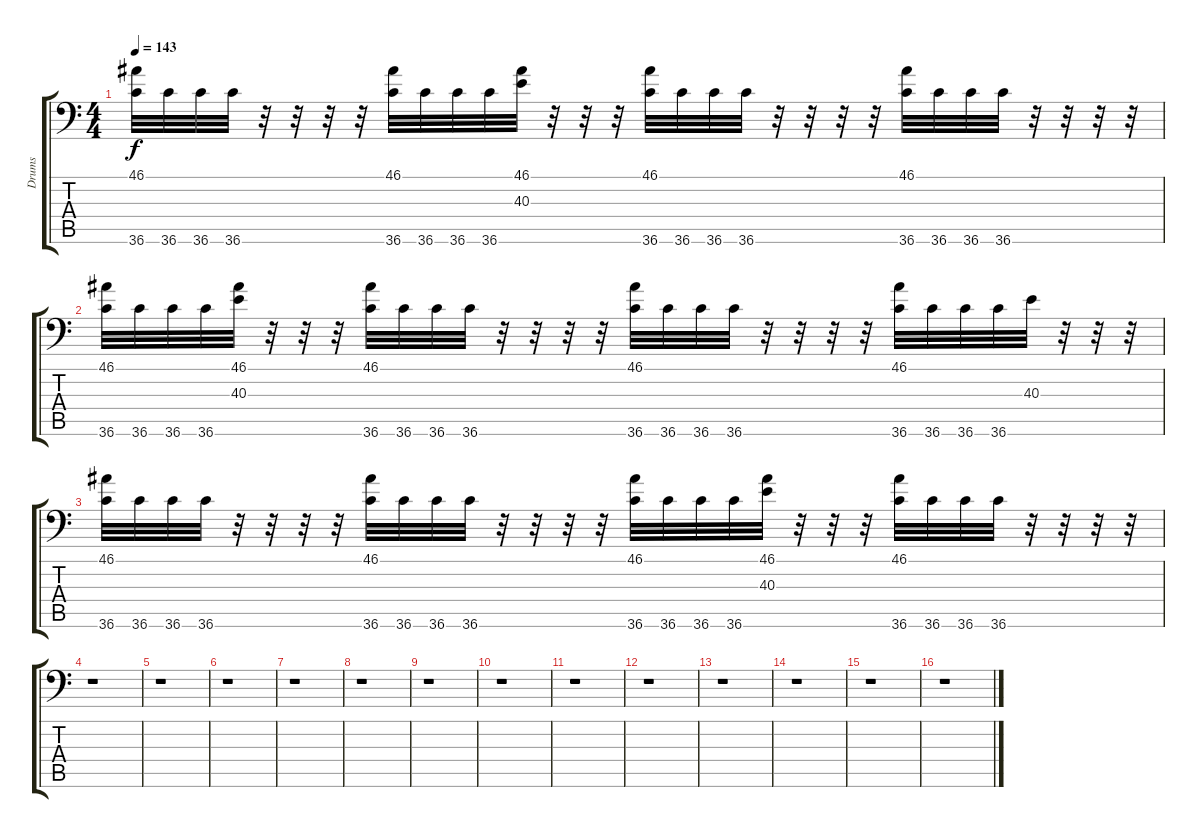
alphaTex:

\track ("Drums" "Drums") {instrument acousticgrandpiano}
\staff {score tabs}
\tuning (C-1 C-1 C-1 C-1 C-1 C-1) {hide}
\ts (4 4)
\tempo 143
\clef f4
\ks c
(46.1 36.6).32{dy f} 36.6.32 36.6.32 36.6.32 r.32 r.32 r.32 r.32 (46.1 36.6).32 36.6.32 36.6.32 36.6.32 (46.1 40.3).32 r.32 r.32 r.32 (46.1 36.6).32 36.6.32 36.6.32 36.6.32 r.32 r.32 r.32 r.32 (46.1 36.6).32 36.6.32 36.6.32 36.6.32 r.32 r.32 r.32 r.32 |
(46.1 36.6).32 36.6.32 36.6.32 36.6.32 (46.1 40.3).32 r.32 r.32 r.32 (46.1 36.6).32 36.6.32 36.6.32 36.6.32 r.32 r.32 r.32 r.32 (46.1 36.6).32 36.6.32 36.6.32 36.6.32 r.32 r.32 r.32 r.32 (46.1 36.6).32 36.6.32 36.6.32 36.6.32 40.3.32 r.32 r.32 r.32 |
(46.1 36.6).32 36.6.32 36.6.32 36.6.32 r.32 r.32 r.32 r.32 (46.1 36.6).32 36.6.32 36.6.32 36.6.32 r.32 r.32 r.32 r.32 (46.1 36.6).32 36.6.32 36.6.32 36.6.32 (46.1 40.3).32 r.32 r.32 r.32 (46.1 36.6).32 36.6.32 36.6.32 36.6.32 r.32 r.32 r.32 r.32 |
r.1 |
r.1 |
r.1 |
r.1 |
r.1 |
r.1 |
r.1 |
r.1 |
r.1 |
r.1 |
r.1 |
r.1 |
r.1
